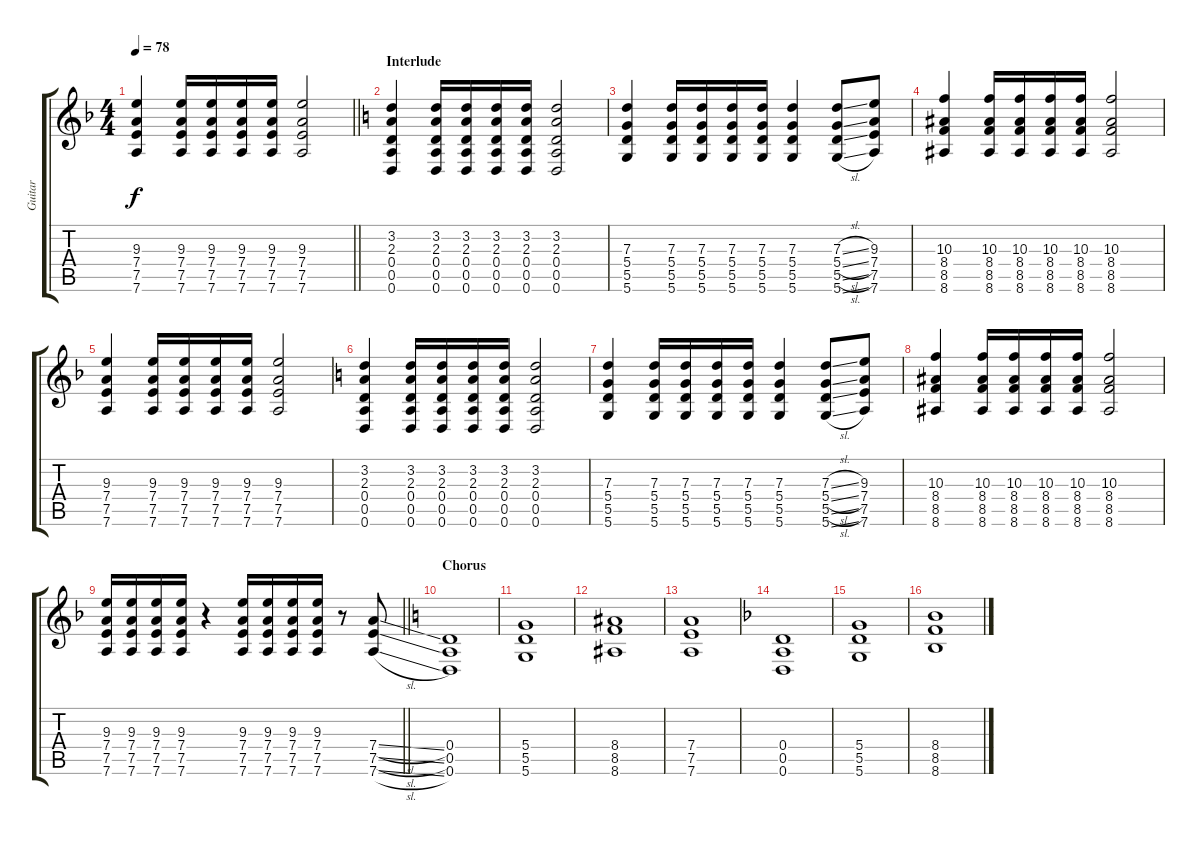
\track ("Guitar" "Guitar") {instrument electricguitarclean}
\staff {score tabs}
\tuning (E4 B3 G3 D3 A2 D2) {hide}
\ts (4 4)
\tempo 78
\clef g2
\barLineRight lightlight
\ks f
(9.3 7.4 7.5 7.6).4{dy f} (9.3 7.4 7.5 7.6).16 (9.3 7.4 7.5 7.6).16 (9.3 7.4 7.5 7.6).16 (9.3 7.4 7.5 7.6).16 (9.3 7.4 7.5 7.6).2 |
\section ("" "Interlude")
\ks c
(3.2 2.3 0.4 0.5 0.6).4{instrument distortionguitar} (3.2 2.3 0.4 0.5 0.6).16 (3.2 2.3 0.4 0.5 0.6).16 (3.2 2.3 0.4 0.5 0.6).16 (3.2 2.3 0.4 0.5 0.6).16 (3.2 2.3 0.4 0.5 0.6).2 |
(7.3 5.4 5.5 5.6).4 (7.3 5.4 5.5 5.6).16 (7.3 5.4 5.5 5.6).16 (7.3 5.4 5.5 5.6).16 (7.3 5.4 5.5 5.6).16 (7.3 5.4 5.5 5.6).4 (7.3{sl} 5.4{sl} 5.5{sl} 5.6{sl}).8 (9.3 7.4 7.5 7.6).8 |
(10.3 8.4 8.5 8.6).4 (10.3 8.4 8.5 8.6).16 (10.3 8.4 8.5 8.6).16 (10.3 8.4 8.5 8.6).16 (10.3 8.4 8.5 8.6).16 (10.3 8.4 8.5 8.6).2 |
\ks f
(9.3 7.4 7.5 7.6).4 (9.3 7.4 7.5 7.6).16 (9.3 7.4 7.5 7.6).16 (9.3 7.4 7.5 7.6).16 (9.3 7.4 7.5 7.6).16 (9.3 7.4 7.5 7.6).2 |
\ks c
(3.2 2.3 0.4 0.5 0.6).4 (3.2 2.3 0.4 0.5 0.6).16 (3.2 2.3 0.4 0.5 0.6).16 (3.2 2.3 0.4 0.5 0.6).16 (3.2 2.3 0.4 0.5 0.6).16 (3.2 2.3 0.4 0.5 0.6).2 |
(7.3 5.4 5.5 5.6).4 (7.3 5.4 5.5 5.6).16 (7.3 5.4 5.5 5.6).16 (7.3 5.4 5.5 5.6).16 (7.3 5.4 5.5 5.6).16 (7.3 5.4 5.5 5.6).4 (7.3{sl} 5.4{sl} 5.5{sl} 5.6{sl}).8 (9.3 7.4 7.5 7.6).8 |
(10.3 8.4 8.5 8.6).4 (10.3 8.4 8.5 8.6).16 (10.3 8.4 8.5 8.6).16 (10.3 8.4 8.5 8.6).16 (10.3 8.4 8.5 8.6).16 (10.3 8.4 8.5 8.6).2 |
\barLineRight lightlight
\ks f
(9.3 7.4 7.5 7.6).16 (9.3 7.4 7.5 7.6).16 (9.3 7.4 7.5 7.6).16 (9.3 7.4 7.5 7.6).16 r.4 (9.3 7.4 7.5 7.6).16 (9.3 7.4 7.5 7.6).16 (9.3 7.4 7.5 7.6).16 (9.3 7.4 7.5 7.6).16 r.8 (7.4{sl} 7.5{sl} 7.6{sl}).8 |
\section ("" "Chorus")
\ks c
(0.4 0.5 0.6).1 |
(5.4 5.5 5.6).1 |
(8.4 8.5 8.6).1 |
(7.4 7.5 7.6).1 |
\ks f
(0.4 0.5 0.6).1 |
(5.4 5.5 5.6).1 |
(8.4 8.5 8.6).1
